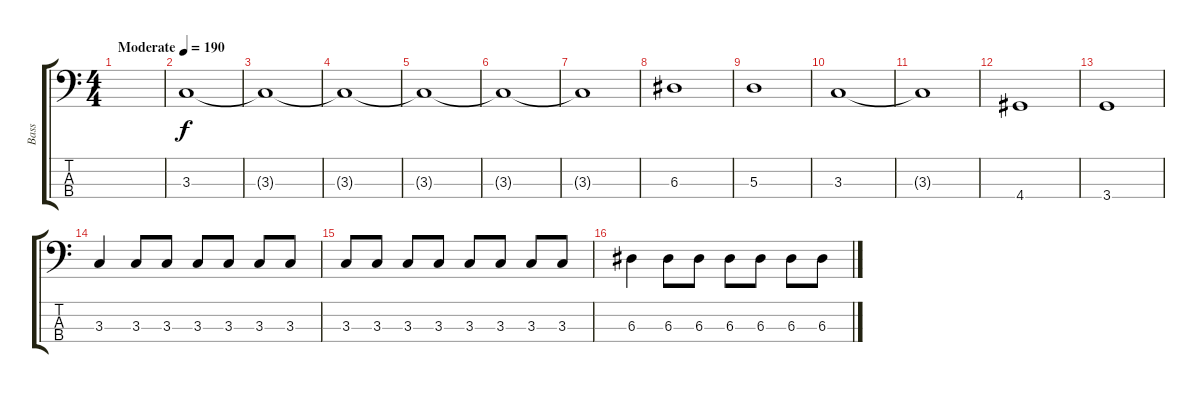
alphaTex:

\track ("Bass" "Bass") {instrument electricbasspick}
\staff {score tabs}
\tuning (G2 D2 A1 E1) {hide}
\ts (4 4)
\tempo (190 "Moderate")
\clef f4
\ks c
|
3.3.1 |
3.3{t}.1 |
3.3{t}.1 |
3.3{t}.1 |
3.3{t}.1 |
3.3{t}.1 |
6.3.1 |
5.3.1 |
3.3.1 |
3.3{t}.1 |
4.4.1 |
3.4.1 |
3.3.4 3.3.8 3.3.8 3.3.8 3.3.8 3.3.8 3.3.8 |
3.3.8 3.3.8 3.3.8 3.3.8 3.3.8 3.3.8 3.3.8 3.3.8 |
6.3.4 6.3.8 6.3.8 6.3.8 6.3.8 6.3.8 6.3.8
